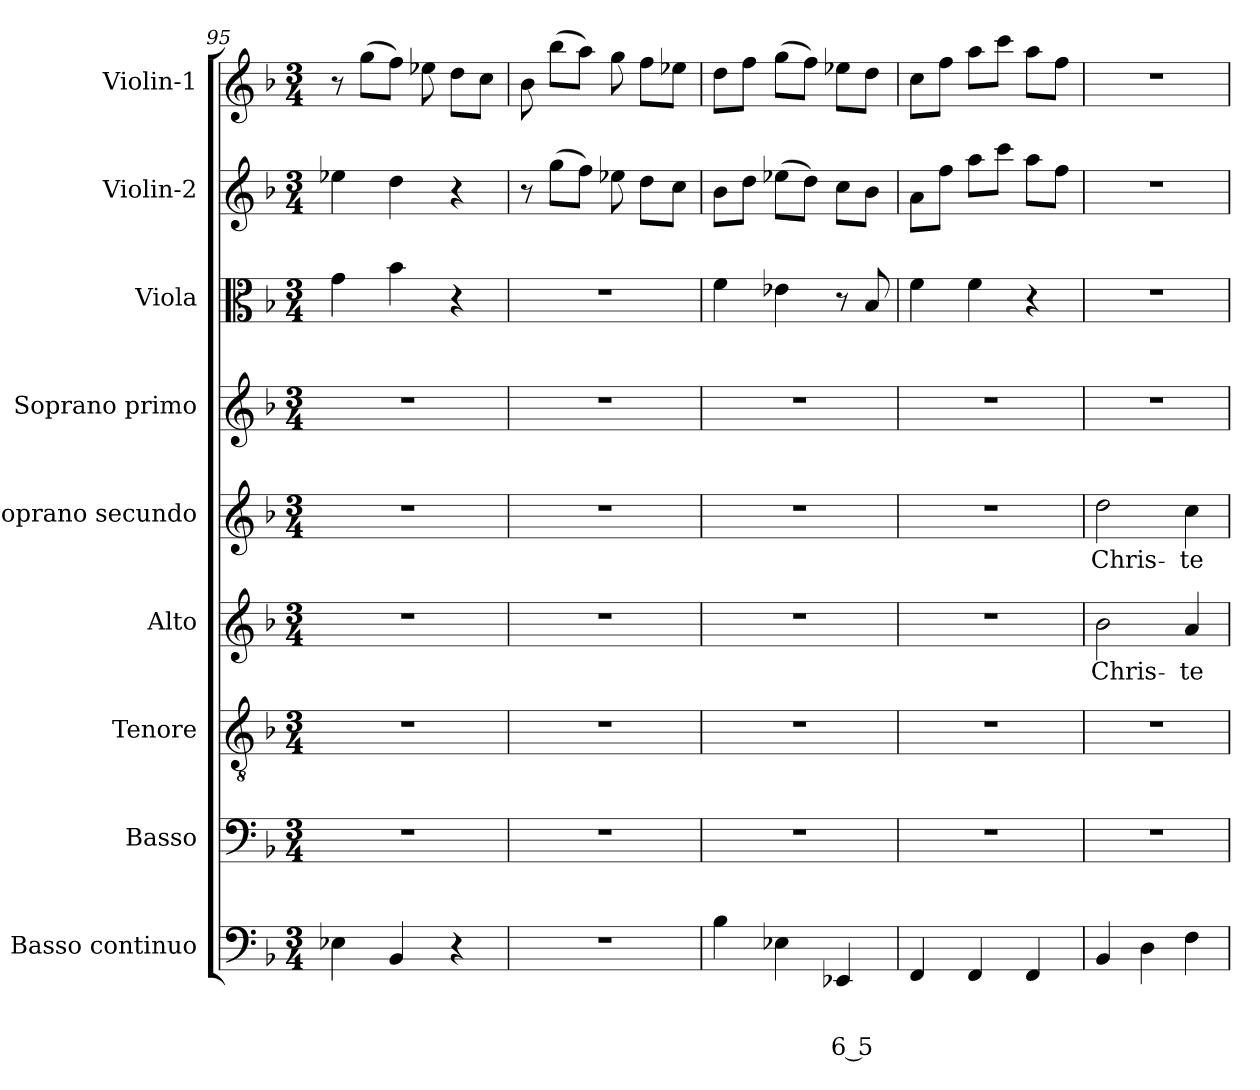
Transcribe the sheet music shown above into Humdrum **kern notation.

**kern	**text	**text	**text	**kern	**kern	**kern	**text	**kern	**text	**kern	**kern	**kern	**kern
*part9	*part9	*part9	*part9	*part8	*part7	*part6	*part6	*part5	*part5	*part4	*part3	*part2	*part1
*staff9	*staff9	*staff9	*staff9	*staff8	*staff7	*staff6	*staff6	*staff5	*staff5	*staff4	*staff3	*staff2	*staff1
*I"Basso continuo	*	*	*	*I"Basso	*I"Tenore	*I"Alto	*	*I"Soprano secundo	*	*I"Soprano primo	*I"Viola	*I"Violin-2	*I"Violin-1
*I'BC	*	*	*	*I'B	*I'T	*I'A	*	*I'S2	*	*I'S1	*I'Va	*I'Vi2	*I'Vi1
*clefF4	*	*	*	*clefF4	*clefGv2	*clefG2	*	*clefG2	*	*clefG2	*clefC3	*clefG2	*clefG2
*k[b-]	*	*	*	*k[b-]	*k[b-]	*k[b-]	*	*k[b-]	*	*k[b-]	*k[b-]	*k[b-]	*k[b-]
*F:	*	*	*	*F:	*F:	*F:	*	*F:	*	*F:	*F:	*F:	*F:
*M3/4	*	*	*	*M3/4	*M3/4	*M3/4	*	*M3/4	*	*M3/4	*M3/4	*M3/4	*M3/4
=95	=95	=95	=95	=95	=95	=95	=95	=95	=95	=95	=95	=95	=95
4E-X\	.	.	.	2.r	2.r	2.r	.	2.r	.	2.r	4g\	4ee-X\	8r
.	.	.	.	.	.	.	.	.	.	.	.	.	(>8gg\L
4BB-/	.	.	.	.	.	.	.	.	.	.	4b-\	4dd\	8ff\J)
.	.	.	.	.	.	.	.	.	.	.	.	.	8ee-X\
4r	.	.	.	.	.	.	.	.	.	.	4r	4r	8dd\L
.	.	.	.	.	.	.	.	.	.	.	.	.	8cc\J
=96	=96	=96	=96	=96	=96	=96	=96	=96	=96	=96	=96	=96	=96
2.r	.	.	.	2.r	2.r	2.r	.	2.r	.	2.r	2.r	8r	8b-\
.	.	.	.	.	.	.	.	.	.	.	.	(>8gg\L	(>8bb-\L
.	.	.	.	.	.	.	.	.	.	.	.	8ff\J)	8aa\J)
.	.	.	.	.	.	.	.	.	.	.	.	8ee-X\	8gg\
.	.	.	.	.	.	.	.	.	.	.	.	8dd\L	8ff\L
.	.	.	.	.	.	.	.	.	.	.	.	8cc\J	8ee-X\J
=97	=97	=97	=97	=97	=97	=97	=97	=97	=97	=97	=97	=97	=97
4B-\	.	.	.	2.r	2.r	2.r	.	2.r	.	2.r	4f\	8b-\L	8dd\L
.	.	.	.	.	.	.	.	.	.	.	.	8dd\J	8ff\J
4E-X\	.	.	.	.	.	.	.	.	.	.	4e-X\	(>8ee-X\L	(>8gg\L
.	.	.	.	.	.	.	.	.	.	.	.	8dd\J)	8ff\J)
!	!	!	!LO:LY:b	!	!	!	!	!	!	!	!	!	!
4EE-X/	.	.	6 5	.	.	.	.	.	.	.	8r	8cc\L	8ee-X\L
.	.	.	.	.	.	.	.	.	.	.	8B-/	8b-\J	8dd\J
!!LO:PB:g=z
=98	=98	=98	=98	=98	=98	=98	=98	=98	=98	=98	=98	=98	=98
4FF/	.	.	.	2.r	2.r	2.r	.	2.r	.	2.r	4f\	8a\L	8cc\L
.	.	.	.	.	.	.	.	.	.	.	.	8ff\J	8ff\J
4FF/	.	.	.	.	.	.	.	.	.	.	4f\	8aa\L	8aa\L
.	.	.	.	.	.	.	.	.	.	.	.	8ccc\J	8ccc\J
4FF/	.	.	.	.	.	.	.	.	.	.	4r	8aa\L	8aa\L
.	.	.	.	.	.	.	.	.	.	.	.	8ff\J	8ff\J
=99	=99	=99	=99	=99	=99	=99	=99	=99	=99	=99	=99	=99	=99
!	!	!	!	!	!	!	!LO:LY:b	!	!LO:LY:b	!	!	!	!
4BB-/	.	.	.	2.r	2.r	2b-\	Chris-	2dd\	Chris-	2.r	2.r	2.r	2.r
4D\	.	.	.	.	.	.	.	.	.	.	.	.	.
!	!	!	!	!	!	!	!LO:LY:b	!	!LO:LY:b	!	!	!	!
4F\	.	.	.	.	.	4a/	-te	4cc\	-te	.	.	.	.
=	=	=	=	=	=	=	=	=	=	=	=	=	=
*-	*-	*-	*-	*-	*-	*-	*-	*-	*-	*-	*-	*-	*-
